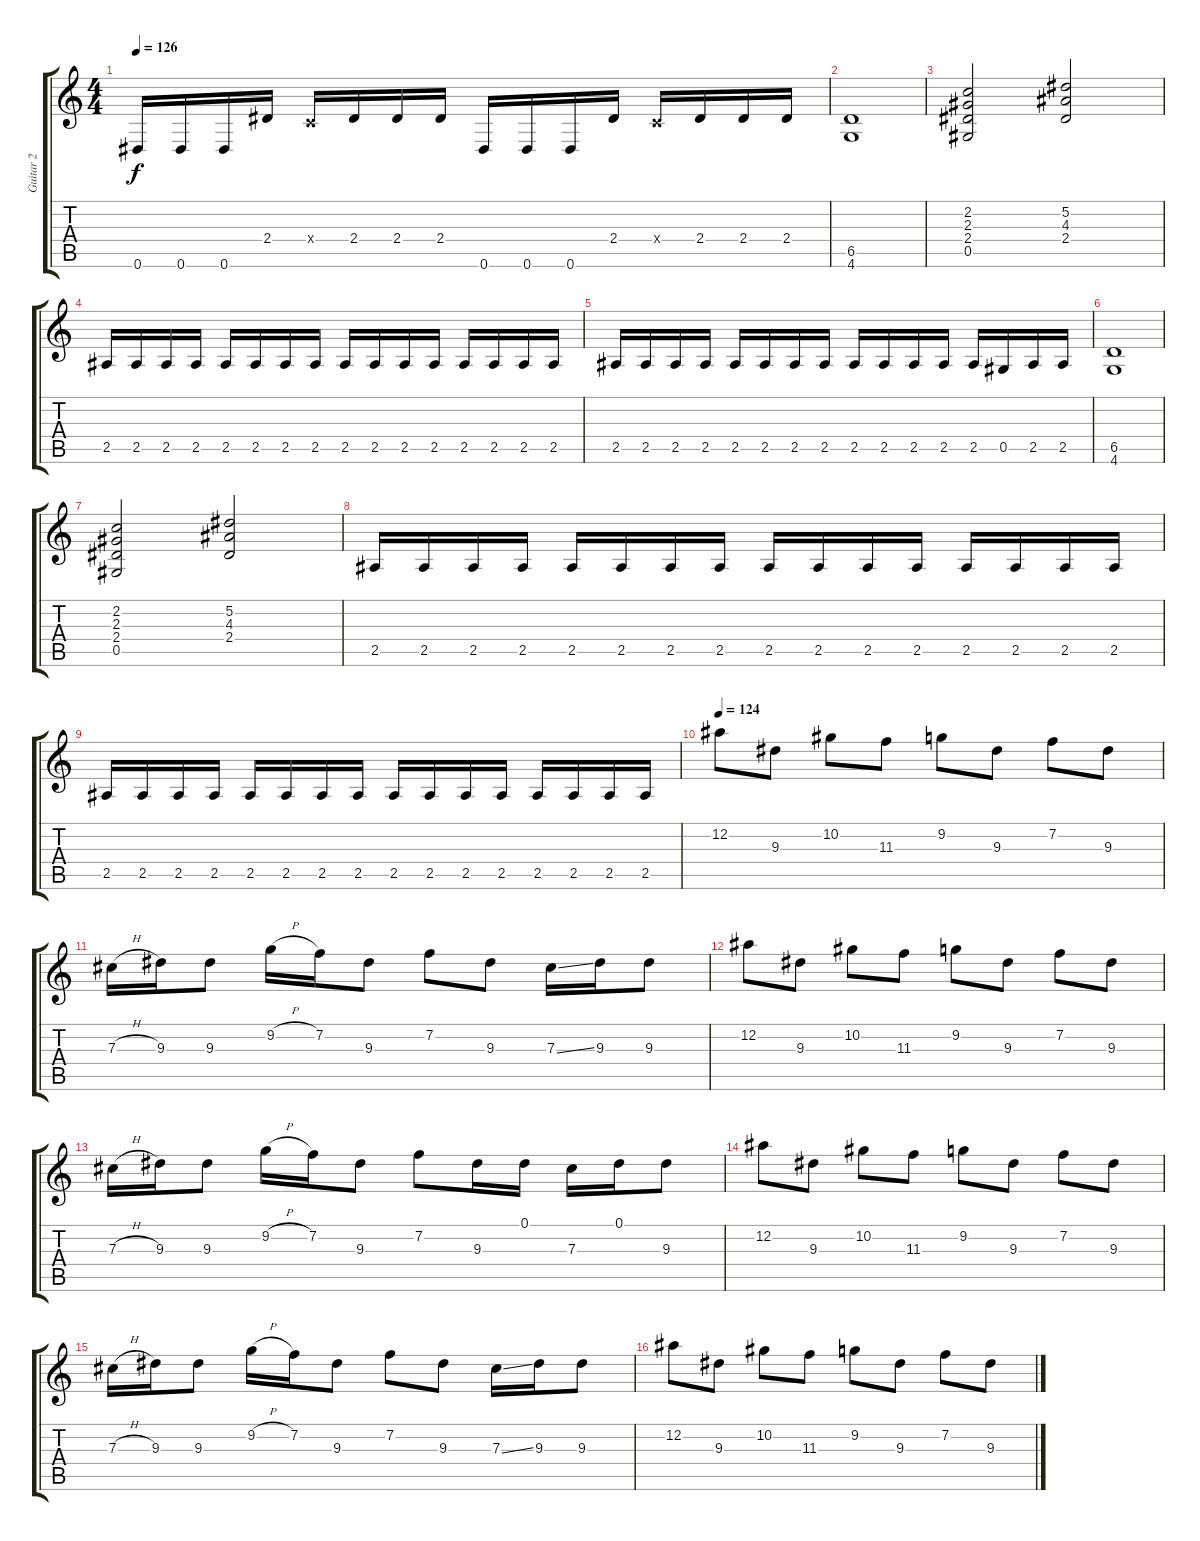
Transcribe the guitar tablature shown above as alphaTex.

\track ("Guitar 2" "Guitar 2") {instrument distortionguitar}
\staff {score tabs}
\tuning (Eb4 Bb3 Gb3 Db3 Ab2 Eb2) {hide}
\ts (4 4)
\tempo 126
\clef g2
\ks c
0.6.16{dy f} 0.6.16 0.6.16 2.4.16 -1.4{x}.16 2.4.16 2.4.16 2.4.16 0.6.16 0.6.16 0.6.16 2.4.16 -1.4{x}.16 2.4.16 2.4.16 2.4.16 |
(6.5 4.6).1 |
(2.2 2.3 2.4 0.5).2 (5.2 4.3 2.4).2 |
2.5.16 2.5.16 2.5.16 2.5.16 2.5.16 2.5.16 2.5.16 2.5.16 2.5.16 2.5.16 2.5.16 2.5.16 2.5.16 2.5.16 2.5.16 2.5.16 |
2.5.16 2.5.16 2.5.16 2.5.16 2.5.16 2.5.16 2.5.16 2.5.16 2.5.16 2.5.16 2.5.16 2.5.16 2.5.16 0.5.16 2.5.16 2.5.16 |
(6.5 4.6).1 |
(2.2 2.3 2.4 0.5).2 (5.2 4.3 2.4).2 |
2.5.16 2.5.16 2.5.16 2.5.16 2.5.16 2.5.16 2.5.16 2.5.16 2.5.16 2.5.16 2.5.16 2.5.16 2.5.16 2.5.16 2.5.16 2.5.16 |
2.5.16 2.5.16 2.5.16 2.5.16 2.5.16 2.5.16 2.5.16 2.5.16 2.5.16 2.5.16 2.5.16 2.5.16 2.5.16 2.5.16 2.5.16 2.5.16 |
\tempo 124
12.2.8 9.3.8 10.2.8 11.3.8 9.2.8 9.3.8 7.2.8 9.3.8 |
7.3{h}.16 9.3.16 9.3.8 9.2{h}.16 7.2.16 9.3.8 7.2.8 9.3.8 7.3{ss}.16 9.3.16 9.3.8 |
12.2.8 9.3.8 10.2.8 11.3.8 9.2.8 9.3.8 7.2.8 9.3.8 |
7.3{h}.16 9.3.16 9.3.8 9.2{h}.16 7.2.16 9.3.8 7.2.8 9.3.16 0.1.16 7.3.16 0.1.16 9.3.8 |
12.2.8 9.3.8 10.2.8 11.3.8 9.2.8 9.3.8 7.2.8 9.3.8 |
7.3{h}.16 9.3.16 9.3.8 9.2{h}.16 7.2.16 9.3.8 7.2.8 9.3.8 7.3{ss}.16 9.3.16 9.3.8 |
12.2.8 9.3.8 10.2.8 11.3.8 9.2.8 9.3.8 7.2.8 9.3.8
